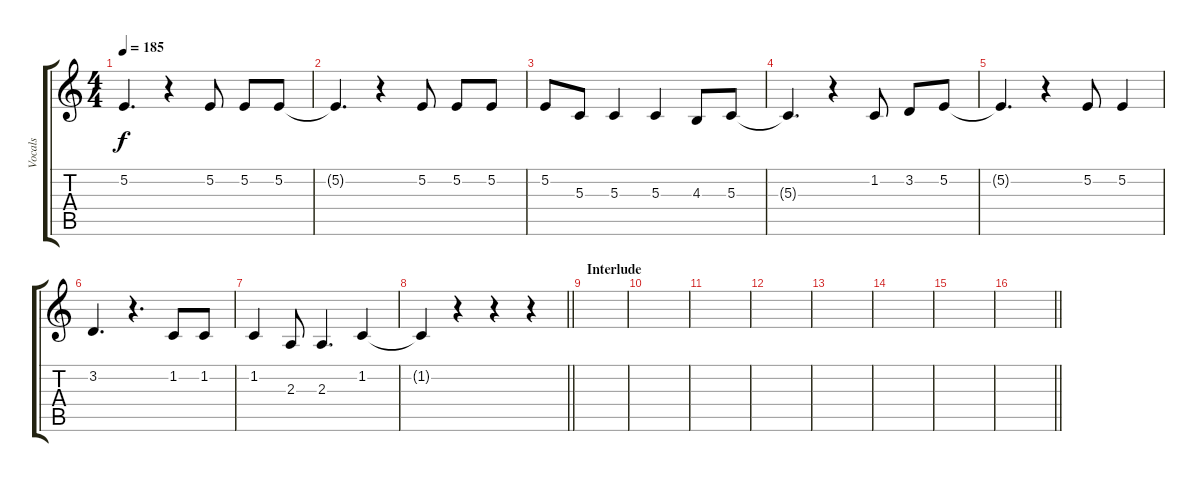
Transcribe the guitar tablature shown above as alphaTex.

\track ("Vocals" "Vocals") {instrument tenorsax}
\staff {score tabs}
\tuning (E4 B3 G3 D3 A2 E2) {hide}
\ts (4 4)
\tempo 185
\clef g2
\ks c
5.2.4{d dy f} r.4 5.2.8 5.2.8 5.2.8 |
5.2{t}.4{d} r.4 5.2.8 5.2.8 5.2.8 |
5.2.8 5.3.8 5.3.4 5.3.4 4.3.8 5.3.8 |
5.3{t}.4{d} r.4 1.2.8 3.2.8 5.2.8 |
5.2{t}.4{d} r.4 5.2.8 5.2.4 |
3.2.4{d} r.4{d} 1.2.8 1.2.8 |
1.2.4 2.3.8 2.3.4{d} 1.2.4 |
\barLineRight lightlight
1.2{t}.4 r.4 r.4 r.4 |
\section ("" "Interlude")
|
|
|
|
|
|
|
\barLineRight lightlight
